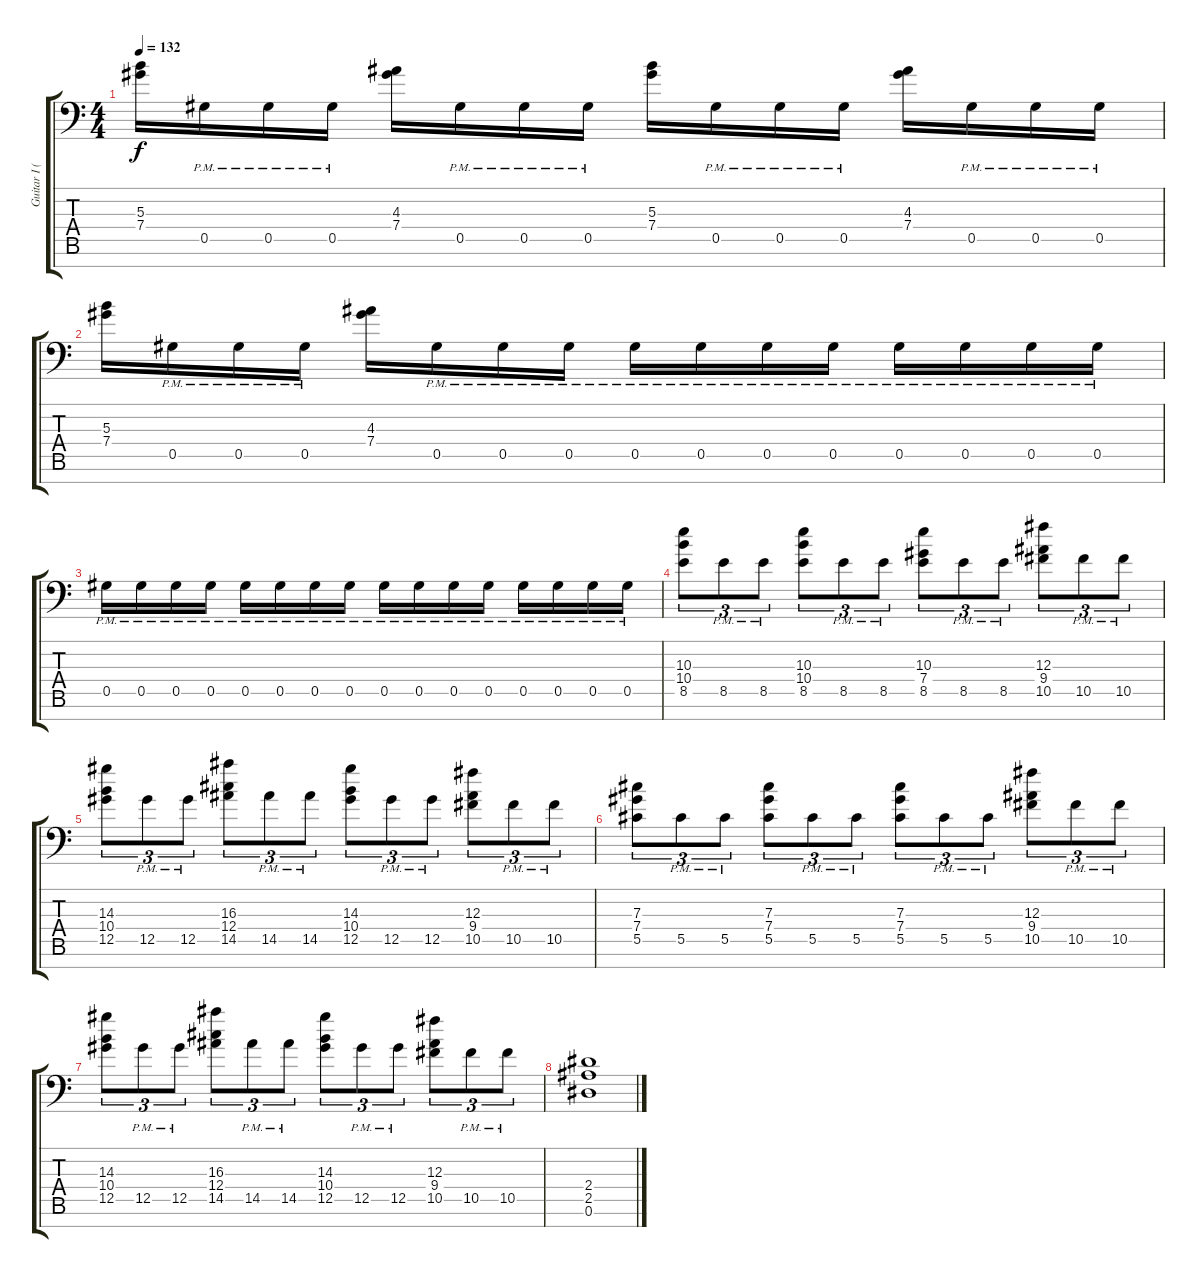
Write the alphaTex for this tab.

\track ("Guitar I (Left)" "Guitar I (") {instrument overdrivenguitar}
\staff {score tabs}
\tuning (Eb4 Bb3 Gb3 Db3 Ab2 Eb2 Ab1) {hide}
\ts (4 4)
\tempo 132
\clef f4
\ks c
(5.3 7.4).16{dy f} 0.5{pm}.16 0.5{pm}.16 0.5{pm}.16 (4.3 7.4).16 0.5{pm}.16 0.5{pm}.16 0.5{pm}.16 (5.3 7.4).16 0.5{pm}.16 0.5{pm}.16 0.5{pm}.16 (4.3 7.4).16 0.5{pm}.16 0.5{pm}.16 0.5{pm}.16 |
(5.3 7.4).16 0.5{pm}.16 0.5{pm}.16 0.5{pm}.16 (4.3 7.4).16 0.5{pm}.16 0.5{pm}.16 0.5{pm}.16 0.5{pm}.16 0.5{pm}.16 0.5{pm}.16 0.5{pm}.16 0.5{pm}.16 0.5{pm}.16 0.5{pm}.16 0.5{pm}.16 |
0.5{pm}.16 0.5{pm}.16 0.5{pm}.16 0.5{pm}.16 0.5{pm}.16 0.5{pm}.16 0.5{pm}.16 0.5{pm}.16 0.5{pm}.16 0.5{pm}.16 0.5{pm}.16 0.5{pm}.16 0.5{pm}.16 0.5{pm}.16 0.5{pm}.16 0.5{pm}.16 |
(10.3 10.4 8.5).8{tu (3 2)} 8.5{pm}.8{tu (3 2)} 8.5{pm}.8{tu (3 2)} (10.3 10.4 8.5).8{tu (3 2)} 8.5{pm}.8{tu (3 2)} 8.5{pm}.8{tu (3 2)} (10.3 7.4 8.5).8{tu (3 2)} 8.5{pm}.8{tu (3 2)} 8.5{pm}.8{tu (3 2)} (12.3 9.4 10.5).8{tu (3 2)} 10.5{pm}.8{tu (3 2)} 10.5{pm}.8{tu (3 2)} |
(14.3 10.4 12.5).8{tu (3 2)} 12.5{pm}.8{tu (3 2)} 12.5{pm}.8{tu (3 2)} (16.3 12.4 14.5).8{tu (3 2)} 14.5{pm}.8{tu (3 2)} 14.5{pm}.8{tu (3 2)} (14.3 10.4 12.5).8{tu (3 2)} 12.5{pm}.8{tu (3 2)} 12.5{pm}.8{tu (3 2)} (12.3 9.4 10.5).8{tu (3 2)} 10.5{pm}.8{tu (3 2)} 10.5{pm}.8{tu (3 2)} |
(7.3 7.4 5.5).8{tu (3 2)} 5.5{pm}.8{tu (3 2)} 5.5{pm}.8{tu (3 2)} (7.3 7.4 5.5).8{tu (3 2)} 5.5{pm}.8{tu (3 2)} 5.5{pm}.8{tu (3 2)} (7.3 7.4 5.5).8{tu (3 2)} 5.5{pm}.8{tu (3 2)} 5.5{pm}.8{tu (3 2)} (12.3 9.4 10.5).8{tu (3 2)} 10.5{pm}.8{tu (3 2)} 10.5{pm}.8{tu (3 2)} |
(14.3 10.4 12.5).8{tu (3 2)} 12.5{pm}.8{tu (3 2)} 12.5{pm}.8{tu (3 2)} (16.3 12.4 14.5).8{tu (3 2)} 14.5{pm}.8{tu (3 2)} 14.5{pm}.8{tu (3 2)} (14.3 10.4 12.5).8{tu (3 2)} 12.5{pm}.8{tu (3 2)} 12.5{pm}.8{tu (3 2)} (12.3 9.4 10.5).8{tu (3 2)} 10.5{pm}.8{tu (3 2)} 10.5{pm}.8{tu (3 2)} |
(2.4 2.5 0.6).1
